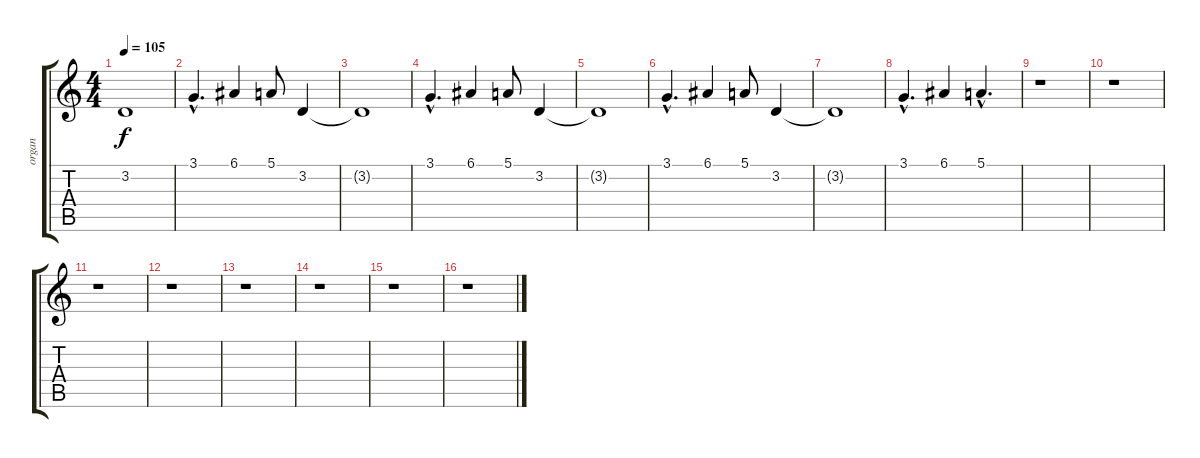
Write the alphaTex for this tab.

\track ("organ" "organ") {instrument churchorgan}
\staff {score tabs}
\tuning (E4 B3 G3 D3 A2 E2) {hide}
\ts (4 4)
\tempo 105
\clef g2
\ks c
3.2{t}.1{dy f} |
3.1{hac}.4{d} 6.1.4 5.1.8 3.2.4 |
3.2{t}.1 |
3.1{hac}.4{d} 6.1.4 5.1.8 3.2.4 |
3.2{t}.1 |
3.1{hac}.4{d} 6.1.4 5.1.8 3.2.4 |
3.2{t}.1 |
3.1{hac}.4{d} 6.1.4 5.1{hac}.4{d} |
r.1 |
r.1 |
r.1 |
r.1 |
r.1 |
r.1 |
r.1 |
r.1
